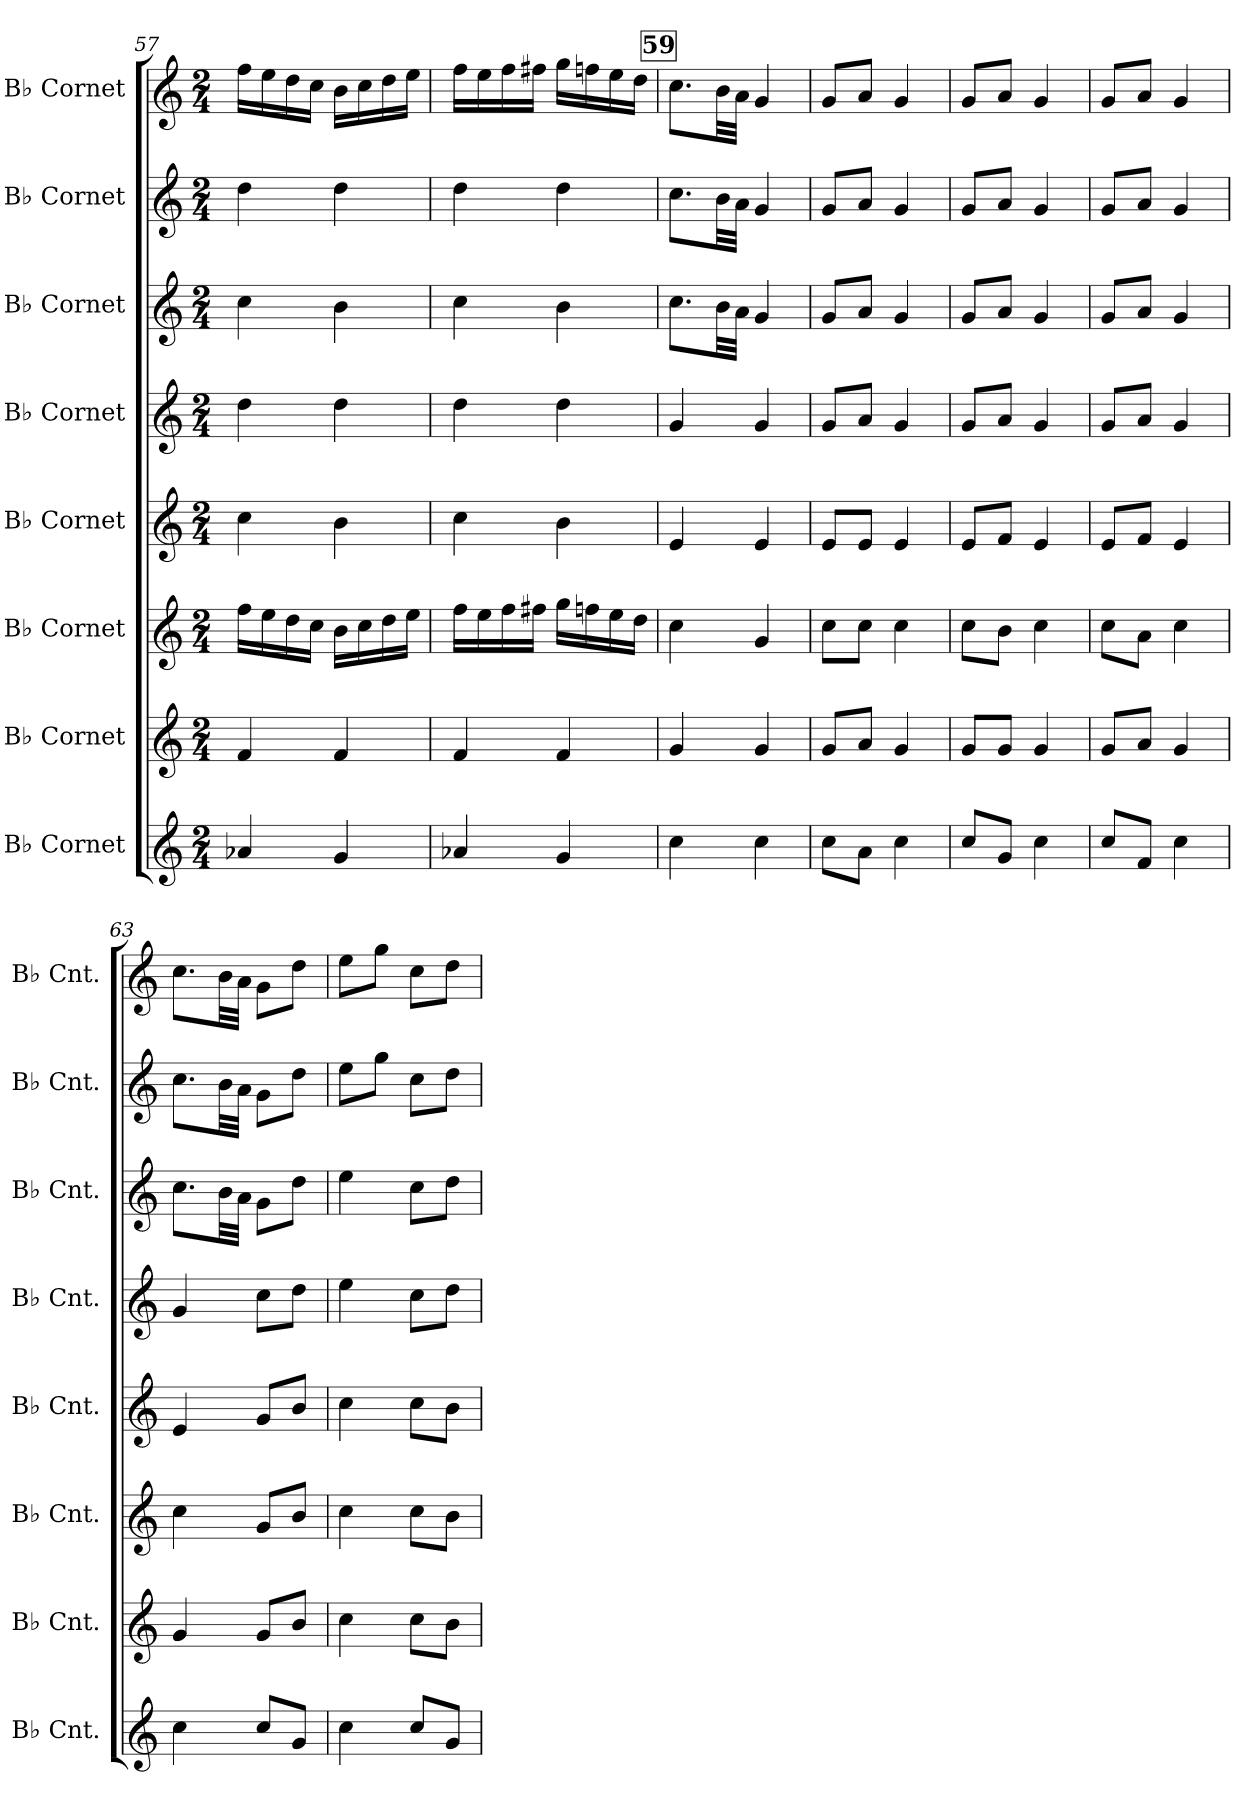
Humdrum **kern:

**kern	**kern	**kern	**kern	**kern	**kern	**kern	**kern
*part8	*part7	*part6	*part5	*part4	*part3	*part2	*part1
*staff8	*staff7	*staff6	*staff5	*staff4	*staff3	*staff2	*staff1
*I"B♭ Cornet	*I"B♭ Cornet	*I"B♭ Cornet	*I"B♭ Cornet	*I"B♭ Cornet	*I"B♭ Cornet	*I"B♭ Cornet	*I"B♭ Cornet
*I'B♭ Cnt.	*I'B♭ Cnt.	*I'B♭ Cnt.	*I'B♭ Cnt.	*I'B♭ Cnt.	*I'B♭ Cnt.	*I'B♭ Cnt.	*I'B♭ Cnt.
!!LO:PB:g=z
*clefG2	*clefG2	*clefG2	*clefG2	*clefG2	*clefG2	*clefG2	*clefG2
*ITrd1c2	*ITrd1c2	*ITrd1c2	*ITrd1c2	*ITrd1c2	*ITrd1c2	*ITrd1c2	*ITrd1c2
*k[b-e-]	*k[b-e-]	*k[b-e-]	*k[b-e-]	*k[b-e-]	*k[b-e-]	*k[b-e-]	*k[b-e-]
*M2/4	*M2/4	*M2/4	*M2/4	*M2/4	*M2/4	*M2/4	*M2/4
=57	=57	=57	=57	=57	=57	=57	=57
4g-X/	4e-/	16ee-\LL	4b-\	4cc\	4b-\	4cc\	16ee-\LL
.	.	16dd\	.	.	.	.	16dd\
.	.	16cc\	.	.	.	.	16cc\
.	.	16b-\JJ	.	.	.	.	16b-\JJ
4f/	4e-/	16a\LL	4a\	4cc\	4a\	4cc\	16a\LL
.	.	16b-\	.	.	.	.	16b-\
.	.	16cc\	.	.	.	.	16cc\
.	.	16dd\JJ	.	.	.	.	16dd\JJ
=58	=58	=58	=58	=58	=58	=58	=58
4g-X/	4e-/	16ee-\LL	4b-\	4cc\	4b-\	4cc\	16ee-\LL
.	.	16dd\	.	.	.	.	16dd\
.	.	16ee-\	.	.	.	.	16ee-\
.	.	16een\JJ	.	.	.	.	16een\JJ
4f/	4e-/	16ff\LL	4a\	4cc\	4a\	4cc\	16ff\LL
.	.	16ee-X\	.	.	.	.	16ee-X\
.	.	16dd\	.	.	.	.	16dd\
.	.	16cc\JJ	.	.	.	.	16cc\JJ
!!LO:REH:place=s1:a:B:fs=14:t=59
=59	=59	=59	=59	=59	=59	=59	=59
4b-\	4f/	4b-\	4d/	4f/	8.b-\L	8.b-\L	8.b-\L
.	.	.	.	.	32a\LL	32a\LL	32a\LL
.	.	.	.	.	32g\JJJ	32g\JJJ	32g\JJJ
4b-\	4f/	4f/	4d/	4f/	4f/	4f/	4f/
=60	=60	=60	=60	=60	=60	=60	=60
8b-\L	8f/L	8b-\L	8d/L	8f/L	8f/L	8f/L	8f/L
8g\J	8g/J	8b-\J	8d/J	8g/J	8g/J	8g/J	8g/J
4b-\	4f/	4b-\	4d/	4f/	4f/	4f/	4f/
=61	=61	=61	=61	=61	=61	=61	=61
8b-/L	8f/L	8b-\L	8d/L	8f/L	8f/L	8f/L	8f/L
8f/J	8f/J	8a\J	8e-/J	8g/J	8g/J	8g/J	8g/J
4b-\	4f/	4b-\	4d/	4f/	4f/	4f/	4f/
=62	=62	=62	=62	=62	=62	=62	=62
8b-/L	8f/L	8b-\L	8d/L	8f/L	8f/L	8f/L	8f/L
8e-/J	8g/J	8g\J	8e-/J	8g/J	8g/J	8g/J	8g/J
4b-\	4f/	4b-\	4d/	4f/	4f/	4f/	4f/
=63	=63	=63	=63	=63	=63	=63	=63
4b-\	4f/	4b-\	4d/	4f/	8.b-\L	8.b-\L	8.b-\L
.	.	.	.	.	32a\LL	32a\LL	32a\LL
.	.	.	.	.	32g\JJJ	32g\JJJ	32g\JJJ
8b-/L	8f/L	8f/L	8f/L	8b-\L	8f\L	8f\L	8f\L
8f/J	8a/J	8a/J	8a/J	8cc\J	8cc\J	8cc\J	8cc\J
=64	=64	=64	=64	=64	=64	=64	=64
4b-\	4b-\	4b-\	4b-\	4dd\	4dd\	8dd\L	8dd\L
.	.	.	.	.	.	8ff\J	8ff\J
8b-/L	8b-\L	8b-\L	8b-\L	8b-\L	8b-\L	8b-\L	8b-\L
8f/J	8a\J	8a\J	8a\J	8cc\J	8cc\J	8cc\J	8cc\J
=	=	=	=	=	=	=	=
*-	*-	*-	*-	*-	*-	*-	*-
